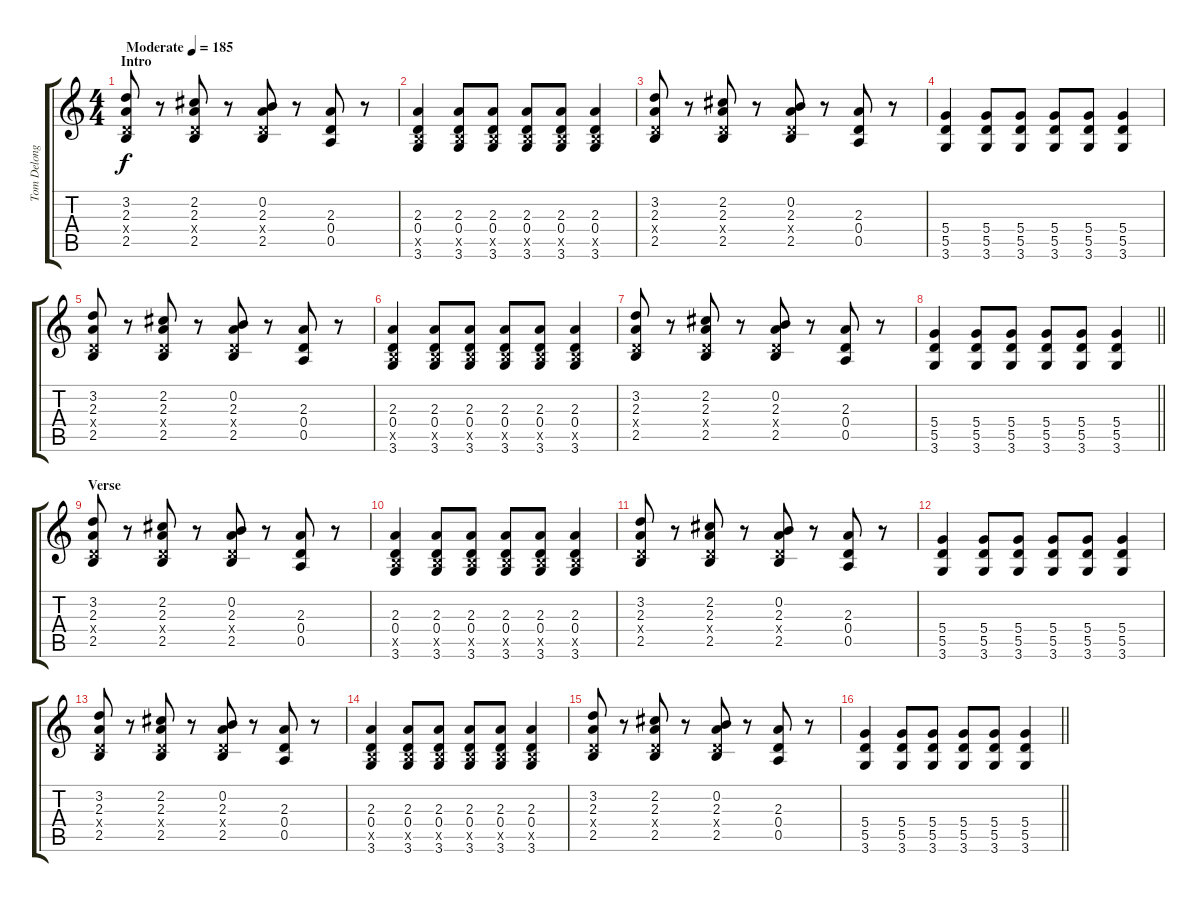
\track ("Tom Delonge - Guitar" "Tom Delong") {instrument distortionguitar}
\staff {score tabs}
\tuning (E4 B3 G3 D3 A2 E2) {hide}
\ts (4 4)
\section ("" "Intro")
\tempo (185 "Moderate")
\clef g2
\ks c
(3.2 2.3 0.4{x} 2.5).8{dy f instrument distortionguitar} r.8 (2.2 2.3 0.4{x} 2.5).8 r.8 (0.2 2.3 0.4{x} 2.5).8 r.8 (2.3 0.4 0.5).8 r.8 |
(2.3 0.4 2.5{x} 3.6).4 (2.3 0.4 2.5{x} 3.6).8 (2.3 0.4 2.5{x} 3.6).8 (2.3 0.4 2.5{x} 3.6).8 (2.3 0.4 2.5{x} 3.6).8 (2.3 0.4 2.5{x} 3.6).4 |
(3.2 2.3 0.4{x} 2.5).8 r.8 (2.2 2.3 0.4{x} 2.5).8 r.8 (0.2 2.3 0.4{x} 2.5).8 r.8 (2.3 0.4 0.5).8 r.8 |
(5.4 5.5 3.6).4 (5.4 5.5 3.6).8 (5.4 5.5 3.6).8 (5.4 5.5 3.6).8 (5.4 5.5 3.6).8 (5.4 5.5 3.6).4 |
(3.2 2.3 0.4{x} 2.5).8 r.8 (2.2 2.3 0.4{x} 2.5).8 r.8 (0.2 2.3 0.4{x} 2.5).8 r.8 (2.3 0.4 0.5).8 r.8 |
(2.3 0.4 2.5{x} 3.6).4 (2.3 0.4 2.5{x} 3.6).8 (2.3 0.4 2.5{x} 3.6).8 (2.3 0.4 2.5{x} 3.6).8 (2.3 0.4 2.5{x} 3.6).8 (2.3 0.4 2.5{x} 3.6).4 |
(3.2 2.3 0.4{x} 2.5).8 r.8 (2.2 2.3 0.4{x} 2.5).8 r.8 (0.2 2.3 0.4{x} 2.5).8 r.8 (2.3 0.4 0.5).8 r.8 |
\barLineRight lightlight
(5.4 5.5 3.6).4 (5.4 5.5 3.6).8 (5.4 5.5 3.6).8 (5.4 5.5 3.6).8 (5.4 5.5 3.6).8 (5.4 5.5 3.6).4 |
\section ("" "Verse")
(3.2 2.3 0.4{x} 2.5).8{volume 7 balance 8} r.8 (2.2 2.3 0.4{x} 2.5).8 r.8 (0.2 2.3 0.4{x} 2.5).8 r.8 (2.3 0.4 0.5).8 r.8 |
(2.3 0.4 2.5{x} 3.6).4 (2.3 0.4 2.5{x} 3.6).8 (2.3 0.4 2.5{x} 3.6).8 (2.3 0.4 2.5{x} 3.6).8 (2.3 0.4 2.5{x} 3.6).8 (2.3 0.4 2.5{x} 3.6).4 |
(3.2 2.3 0.4{x} 2.5).8 r.8 (2.2 2.3 0.4{x} 2.5).8 r.8 (0.2 2.3 0.4{x} 2.5).8 r.8 (2.3 0.4 0.5).8 r.8 |
(5.4 5.5 3.6).4 (5.4 5.5 3.6).8 (5.4 5.5 3.6).8 (5.4 5.5 3.6).8 (5.4 5.5 3.6).8 (5.4 5.5 3.6).4 |
(3.2 2.3 0.4{x} 2.5).8{volume 7 balance 8} r.8 (2.2 2.3 0.4{x} 2.5).8 r.8 (0.2 2.3 0.4{x} 2.5).8 r.8 (2.3 0.4 0.5).8 r.8 |
(2.3 0.4 2.5{x} 3.6).4 (2.3 0.4 2.5{x} 3.6).8 (2.3 0.4 2.5{x} 3.6).8 (2.3 0.4 2.5{x} 3.6).8 (2.3 0.4 2.5{x} 3.6).8 (2.3 0.4 2.5{x} 3.6).4 |
(3.2 2.3 0.4{x} 2.5).8 r.8 (2.2 2.3 0.4{x} 2.5).8 r.8 (0.2 2.3 0.4{x} 2.5).8 r.8 (2.3 0.4 0.5).8 r.8 |
\barLineRight lightlight
(5.4 5.5 3.6).4 (5.4 5.5 3.6).8 (5.4 5.5 3.6).8 (5.4 5.5 3.6).8 (5.4 5.5 3.6).8 (5.4 5.5 3.6).4
